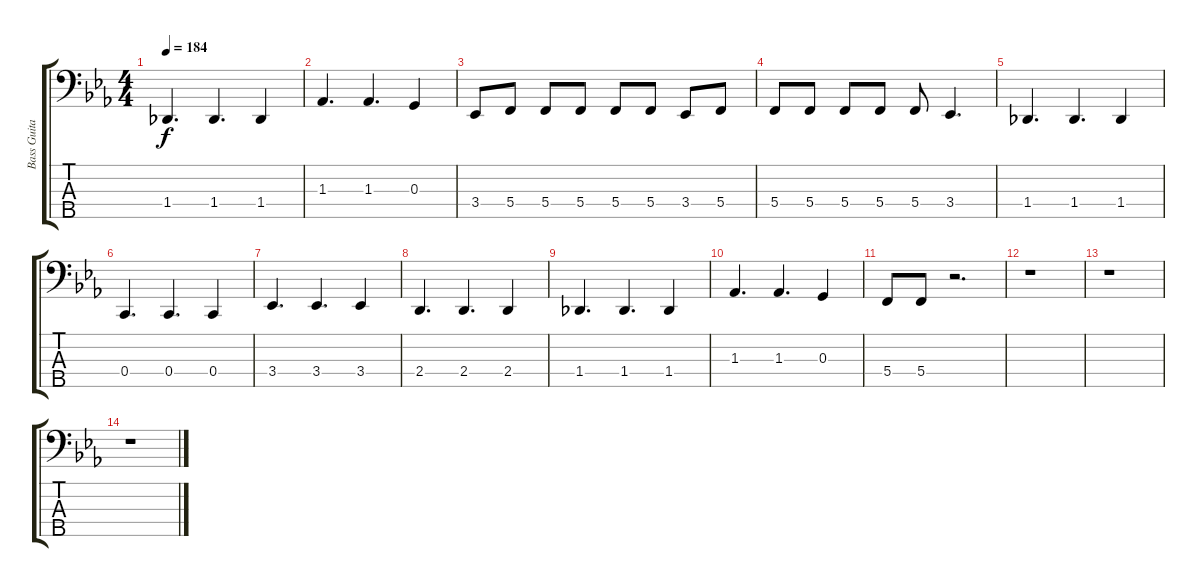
\track ("Bass Guitar" "Bass Guita") {instrument electricbassfinger}
\staff {score tabs}
\tuning (F2 C2 G1 C1 A0) {hide}
\ts (4 4)
\tempo 184
\clef f4
\ks eb
1.4.4{d dy f} 1.4.4{d} 1.4.4 |
1.3.4{d} 1.3.4{d} 0.3.4 |
3.4.8 5.4.8 5.4.8 5.4.8 5.4.8 5.4.8 3.4.8 5.4.8 |
5.4.8 5.4.8 5.4.8 5.4.8 5.4.8 3.4.4{d} |
1.4.4{d} 1.4.4{d} 1.4.4 |
0.4.4{d} 0.4.4{d} 0.4.4 |
3.4.4{d} 3.4.4{d} 3.4.4 |
2.4.4{d} 2.4.4{d} 2.4.4 |
1.4.4{d} 1.4.4{d} 1.4.4 |
1.3.4{d} 1.3.4{d} 0.3.4 |
5.4.8 5.4.8 r.2{d} |
r.1 |
r.1 |
r.1
